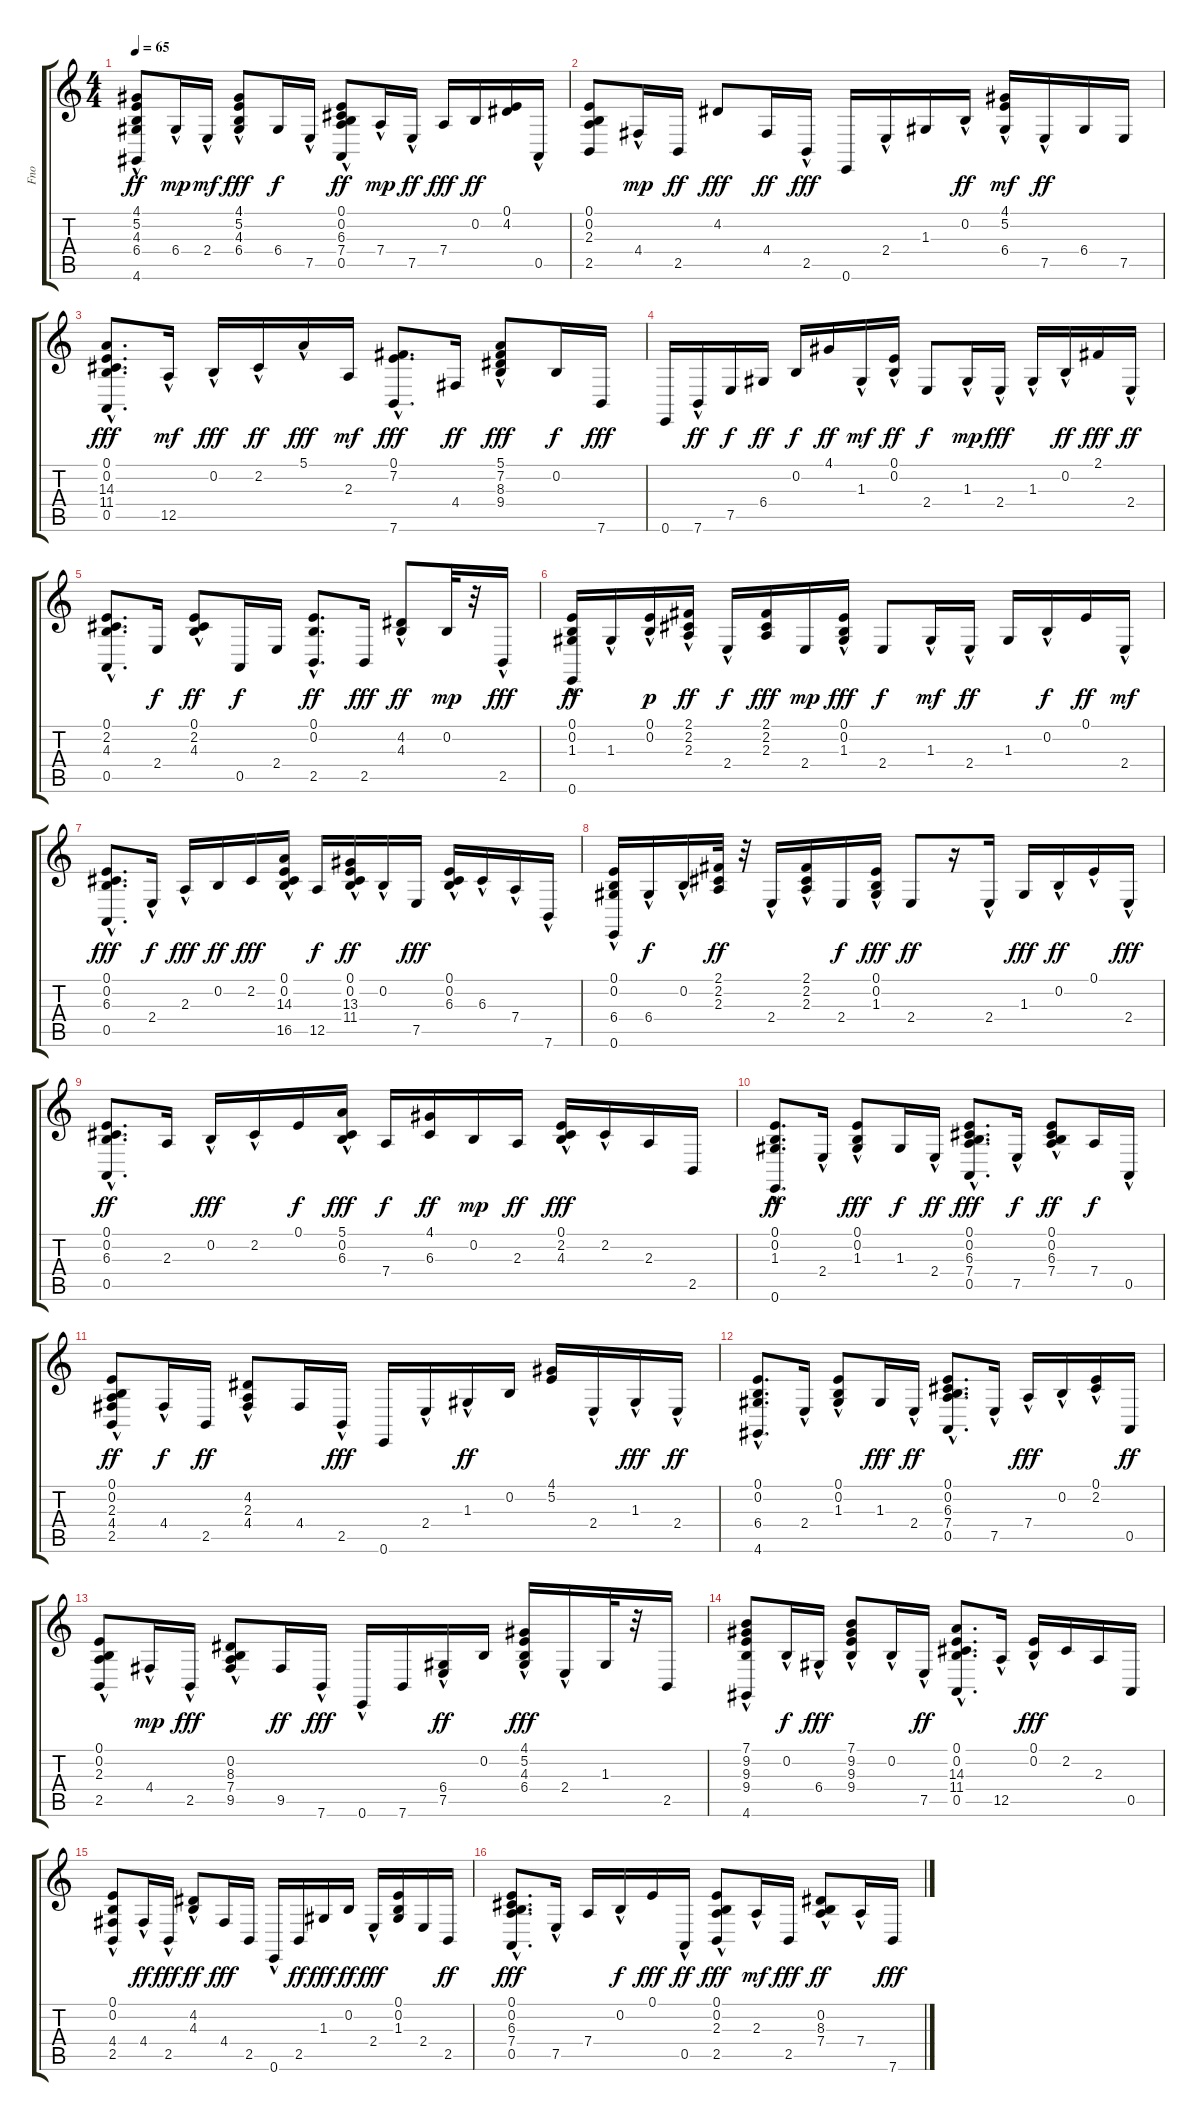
\track ("Fno" "Fno") {instrument acousticgrandpiano}
\staff {score tabs}
\tuning (E4 B3 G3 D3 A2 E2) {hide}
\ts (4 4)
\tempo 65
\clef g2
\ks c
(4.1{hac} 5.2{hac} 4.3{hac} 6.4 4.6{hac}).8{dy ff} 6.4{hac}.16{dy mp} 2.4{hac}.16{dy mf} (4.1 5.2{hac} 4.3{hac} 6.4{hac}).8{dy fff} 6.4.16{dy f} 7.5{hac}.16 (0.1 0.2 6.3 7.4{hac} 0.5{hac}).8{dy ff} 7.4{hac}.16{dy mp} 7.5{hac}.16{dy ff} 7.4.16{dy fff} 0.2.16{dy ff} (0.1 4.2).16 0.5{hac}.16 |
(0.1 0.2 2.3 2.5).8 4.4{hac}.16{dy mp} 2.5.16{dy ff} 4.2.8{dy fff} 4.4.16{dy ff} 2.5{hac}.16{dy fff} 0.6.16 2.4{hac}.16 1.3.16 0.2{hac}.16{dy ff} (4.1 5.2 6.4{hac}).16{dy mf} 7.5{hac}.16{dy ff} 6.4.16 7.5.16 |
(0.1{hac} 0.2{hac} 14.3 11.4 0.5{hac}).8{d dy fff} 12.5{hac}.16{dy mf} 0.2{hac}.16{dy fff} 2.2{hac}.16{dy ff} 5.1{hac}.16{dy fff} 2.3.16{dy mf} (0.1 7.2{hac} 7.6).8{d dy fff} 4.4.16{dy ff} (5.1 7.2 8.3 9.4{hac}).8{dy fff} 0.2.16{dy f} 7.6.16{dy fff} |
0.6.16 7.6{hac}.16{dy ff} 7.5.16{dy f} 6.4.16{dy ff} 0.2.16{dy f} 4.1.16{dy ff} 1.3{hac}.16{dy mf} (0.1{hac} 0.2).16{dy ff} 2.4.8{dy f} 1.3{hac}.16{dy mp} 2.4{hac}.16{dy fff} 1.3{hac}.16 0.2{hac}.16{dy ff} 2.1.16{dy fff} 2.4{hac}.16{dy ff} |
(0.1 2.2{hac} 4.3{hac} 0.5).8{d} 2.4.16{dy f} (0.1{hac} 2.2{hac} 4.3{hac}).8{dy ff} 0.5.16{dy f} 2.4.16 (0.1 0.2{hac} 2.5).8{d dy ff} 2.5.16{dy fff} (4.2{hac} 4.3{hac}).8{dy ff} 0.2.32{dy mp} r.32 2.5{hac}.16{dy fff} |
(0.1{hac} 0.2 1.3 0.6{hac}).16{dy ff} 1.3{hac}.16 (0.1{hac} 0.2).16{dy p} (2.1 2.2 2.3{hac}).16{dy ff} 2.4{hac}.16{dy f} (2.1 2.2 2.3).16{dy fff} 2.4.16{dy mp} (0.1{hac} 0.2 1.3).16{dy fff} 2.4.8{dy f} 1.3{hac}.16{dy mf} 2.4{hac}.16{dy ff} 1.3.16 0.2{hac}.16{dy f} 0.1.16{dy ff} 2.4{hac}.16{dy mf} |
(0.1 0.2{hac} 6.3 0.5{hac}).8{d dy fff} 2.4{hac}.16{dy f} 2.3{hac}.16{dy fff} 0.2.16{dy ff} 2.2.16{dy fff} (0.1{hac} 0.2{hac} 14.3 16.5{hac}).16 12.5.16{dy f} (0.1{hac} 0.2 13.3{hac} 11.4{hac}).16{dy ff} 0.2{hac}.16 7.5.16{dy fff} (0.1 0.2{hac} 6.3).16 6.3{hac}.16 7.4{hac}.16 7.6{hac}.16 |
(0.1 0.2 6.4 0.6{hac}).16 6.4{hac}.16{dy f} 0.2{hac}.16 (2.1 2.2 2.3).32{dy ff} r.32 2.4{hac}.16 (2.1 2.2{hac} 2.3).16 2.4.16{dy f} (0.1{hac} 0.2 1.3).16{dy fff} 2.4.8{dy ff} r.16 2.4{hac}.16 1.3.16{dy fff} 0.2{hac}.16{dy ff} 0.1{hac}.16 2.4{hac}.16{dy fff} |
(0.1{hac} 0.2{hac} 6.3 0.5{hac}).8{d dy ff} 2.3.16 0.2{hac}.16{dy fff} 2.2{hac}.16 0.1.16{dy f} (5.1 0.2 6.3{hac}).16{dy fff} 7.4.16{dy f} (4.1 6.3).16{dy ff} 0.2.16{dy mp} 2.3.16{dy ff} (0.1 2.2 4.3{hac}).16{dy fff} 2.2{hac}.16 2.3.16 2.5.16 |
(0.1{hac} 0.2{hac} 1.3 0.6).8{d dy ff} 2.4{hac}.16 (0.1{hac} 0.2{hac} 1.3{hac}).8{dy fff} 1.3.16{dy f} 2.4{hac}.16{dy ff} (0.1{hac} 0.2{hac} 6.3{hac} 7.4{hac} 0.5).8{d dy fff} 7.5{hac}.16{dy f} (0.1{hac} 0.2 6.3{hac} 7.4{hac}).8{dy ff} 7.4.16{dy f} 0.5{hac}.16 |
(0.1 0.2 2.3{hac} 4.4{hac} 2.5).8{dy ff} 4.4{hac}.16{dy f} 2.5.16{dy ff} (4.2 2.3{hac} 4.4).8 4.4.16 2.5{hac}.16{dy fff} 0.6.16 2.4{hac}.16 1.3{hac}.16{dy ff} 0.2.16 (4.1 5.2).16 2.4{hac}.16 1.3{hac}.16{dy fff} 2.4{hac}.16{dy ff} |
(0.1{hac} 0.2{hac} 6.4{hac} 4.6{hac}).8{d} 2.4{hac}.16 (0.1{hac} 0.2{hac} 1.3{hac}).8 1.3.16{dy fff} 2.4{hac}.16{dy ff} (0.1 0.2 6.3 7.4{hac} 0.5{hac}).8{d} 7.5{hac}.16 7.4{hac}.16{dy fff} 0.2{hac}.16 (0.1 2.2{hac}).16 0.5.16{dy ff} |
(0.1{hac} 0.2{hac} 2.3{hac} 2.5).8 4.4{hac}.16{dy mp} 2.5{hac}.16{dy fff} (0.2 8.3 7.4 9.5{hac}).8 9.5.16{dy ff} 7.6{hac}.16{dy fff} 0.6{hac}.16 7.6.16 (6.4{hac} 7.5).16{dy ff} 0.2.16 (4.1 5.2{hac} 4.3 6.4{hac}).16{dy fff} 2.4{hac}.16 1.3.32 r.32 2.5.16 |
(7.1{hac} 9.2{hac} 9.3{hac} 9.4{hac} 4.6{hac}).8 0.2{hac}.16{dy f} 6.4{hac}.16{dy fff} (7.1 9.2 9.3 9.4{hac}).8 0.2{hac}.16 7.5{hac}.16{dy ff} (0.1 0.2{hac} 14.3 11.4{hac} 0.5{hac}).8{d} 12.5{hac}.16 (0.1{hac} 0.2).16{dy fff} 2.2.16 2.3.16 0.5.16 |
(0.1 0.2{hac} 4.4{hac} 2.5).8 4.4{hac}.16{dy ff} 2.5{hac}.16{dy fff} (4.2{hac} 4.3{hac}).8{dy ff} 4.4.16{dy fff} 2.5.16 0.6{hac}.16 2.5.16{dy ff} 1.3.16{dy fff} 0.2.16{dy ff} 2.4{hac}.16{dy fff} (0.1 0.2 1.3).16 2.4.16 2.5.16{dy ff} |
(0.1 0.2 6.3{hac} 7.4{hac} 0.5{hac}).8{d dy fff} 7.5{hac}.16 7.4.16 0.2{hac}.16{dy f} 0.1.16{dy fff} 0.5{hac}.16{dy ff} (0.1 0.2{hac} 2.3 2.5).8{dy fff} 2.3{hac}.16{dy mf} 2.5.16{dy fff} (0.2{hac} 8.3 7.4{hac}).8{dy ff} 7.4{hac}.16 7.6.16{dy fff}
